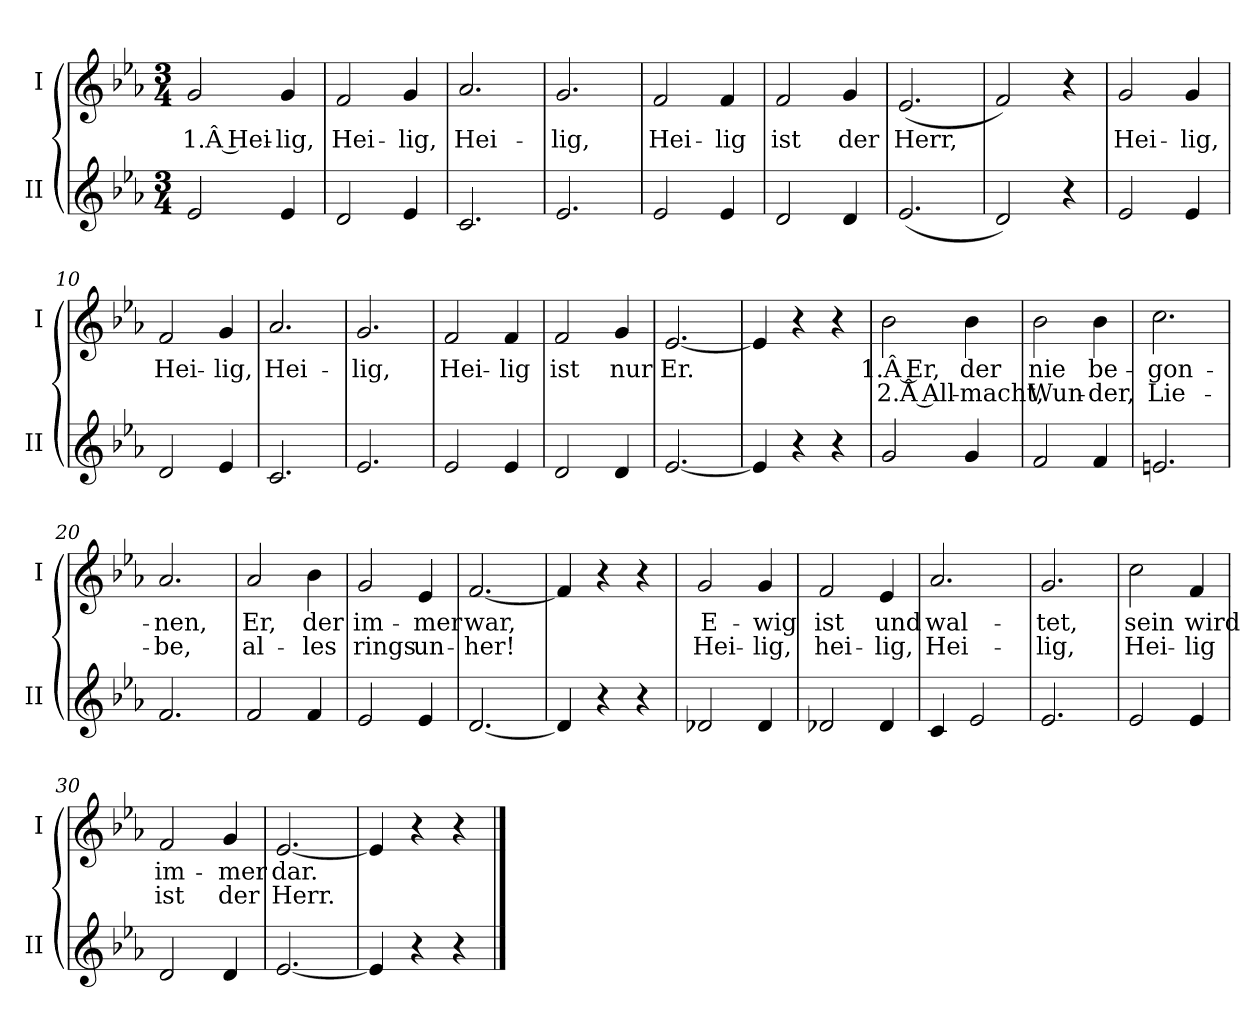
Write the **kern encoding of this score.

**kern	**kern	**text	**text
*part2	*part1	*part1	*part1
*staff2	*staff1	*staff1	*staff1
*I"II	*I"I	*	*
*I'II	*I'I	*	*
*clefG2	*clefG2	*	*
*k[b-e-a-]	*k[b-e-a-]	*	*
*M3/4	*M3/4	*	*
=1	=1	=1	=1
!	!	!LO:LY:b	!
2e-/	2g/	1.Â Hei-	.
!	!	!LO:LY:b	!
4e-/	4g/	-lig,	.
=2	=2	=2	=2
!	!	!LO:LY:b	!
2d/	2f/	Hei-	.
!	!	!LO:LY:b	!
4e-/	4g/	-lig,	.
=3	=3	=3	=3
!	!	!LO:LY:b	!
2.c/	2.a-/	Hei-	.
=4	=4	=4	=4
!	!	!LO:LY:b	!
2.e-/	2.g/	-lig,	.
=5	=5	=5	=5
!	!	!LO:LY:b	!
2e-/	2f/	Hei-	.
!	!	!LO:LY:b	!
4e-/	4f/	-lig	.
=6	=6	=6	=6
!	!	!LO:LY:b	!
2d/	2f/	ist	.
!	!	!LO:LY:b	!
4d/	4g/	der	.
=7	=7	=7	=7
!	!	!LO:LY:b	!
(<2.e-/	(<2.e-/	Herr,	.
=8	=8	=8	=8
2d/)	2f/)	.	.
4r	4r	.	.
!!LO:LB:g=z
=9	=9	=9	=9
!	!	!LO:LY:b	!
2e-/	2g/	Hei-	.
!	!	!LO:LY:b	!
4e-/	4g/	-lig,	.
=10	=10	=10	=10
!	!	!LO:LY:b	!
2d/	2f/	Hei-	.
!	!	!LO:LY:b	!
4e-/	4g/	-lig,	.
=11	=11	=11	=11
!	!	!LO:LY:b	!
2.c/	2.a-/	Hei-	.
=12	=12	=12	=12
!	!	!LO:LY:b	!
2.e-/	2.g/	-lig,	.
=13	=13	=13	=13
!	!	!LO:LY:b	!
2e-/	2f/	Hei-	.
!	!	!LO:LY:b	!
4e-/	4f/	-lig	.
=14	=14	=14	=14
!	!	!LO:LY:b	!
2d/	2f/	ist	.
!	!	!LO:LY:b	!
4d/	4g/	nur	.
=15	=15	=15	=15
!	!	!LO:LY:b	!
[2.e-/	[2.e-/	Er.	.
=16	=16	=16	=16
4e-/]	4e-/]	.	.
4r	4r	.	.
4r	4r	.	.
!!LO:LB:g=z
=17	=17	=17	=17
!	!	!LO:LY:b	!LO:LY:b
2g/	2b-\	1.Â Er,	2.Â All-
!	!	!LO:LY:b	!LO:LY:b
4g/	4b-\	der	-macht,
=18	=18	=18	=18
!	!	!LO:LY:b	!LO:LY:b
2f/	2b-\	nie	Wun-
!	!	!LO:LY:b	!LO:LY:b
4f/	4b-\	be-	-der,
=19	=19	=19	=19
!	!	!LO:LY:b	!LO:LY:b
2.en/	2.cc\	-gon-	Lie-
=20	=20	=20	=20
!	!	!LO:LY:b	!LO:LY:b
2.f/	2.a-/	-nen,	-be,
=21	=21	=21	=21
!	!	!LO:LY:b	!LO:LY:b
2f/	2a-/	Er,	al-
!	!	!LO:LY:b	!LO:LY:b
4f/	4b-\	der	-les
=22	=22	=22	=22
!	!	!LO:LY:b	!LO:LY:b
2e-/	2g/	im-	rings
!	!	!LO:LY:b	!LO:LY:b
4e-/	4e-/	-mer	un-
=23	=23	=23	=23
!	!	!LO:LY:b	!LO:LY:b
[2.d/	[2.f/	war,	-her!
=24	=24	=24	=24
4d/]	4f/]	.	.
4r	4r	.	.
4r	4r	.	.
!!LO:LB:g=z
=25	=25	=25	=25
!	!	!LO:LY:b	!LO:LY:b
2d-X/	2g/	E-	Hei-
!	!	!LO:LY:b	!LO:LY:b
4d-/	4g/	-wig	-lig,
=26	=26	=26	=26
!	!	!LO:LY:b	!LO:LY:b
2d-X/	2f/	ist	hei-
!	!	!LO:LY:b	!LO:LY:b
4d-/	4e-/	und	-lig,
=27	=27	=27	=27
!	!	!LO:LY:b	!LO:LY:b
4c/	2.a-/	wal-	Hei-
2e-/	.	.	.
=28	=28	=28	=28
!	!	!LO:LY:b	!LO:LY:b
2.e-/	2.g/	-tet,	-lig,
=29	=29	=29	=29
!	!	!LO:LY:b	!LO:LY:b
2e-/	2cc\	sein	Hei-
!	!	!LO:LY:b	!LO:LY:b
4e-/	4f/	wird	-lig
=30	=30	=30	=30
!	!	!LO:LY:b	!LO:LY:b
2d/	2f/	im-	ist
!	!	!LO:LY:b	!LO:LY:b
4d/	4g/	-mer	der
=31	=31	=31	=31
!	!	!LO:LY:b	!LO:LY:b
[2.e-/	[2.e-/	dar.	Herr.
=32	=32	=32	=32
4e-/]	4e-/]	.	.
4r	4r	.	.
4r	4r	.	.
==	==	==	==
*-	*-	*-	*-
